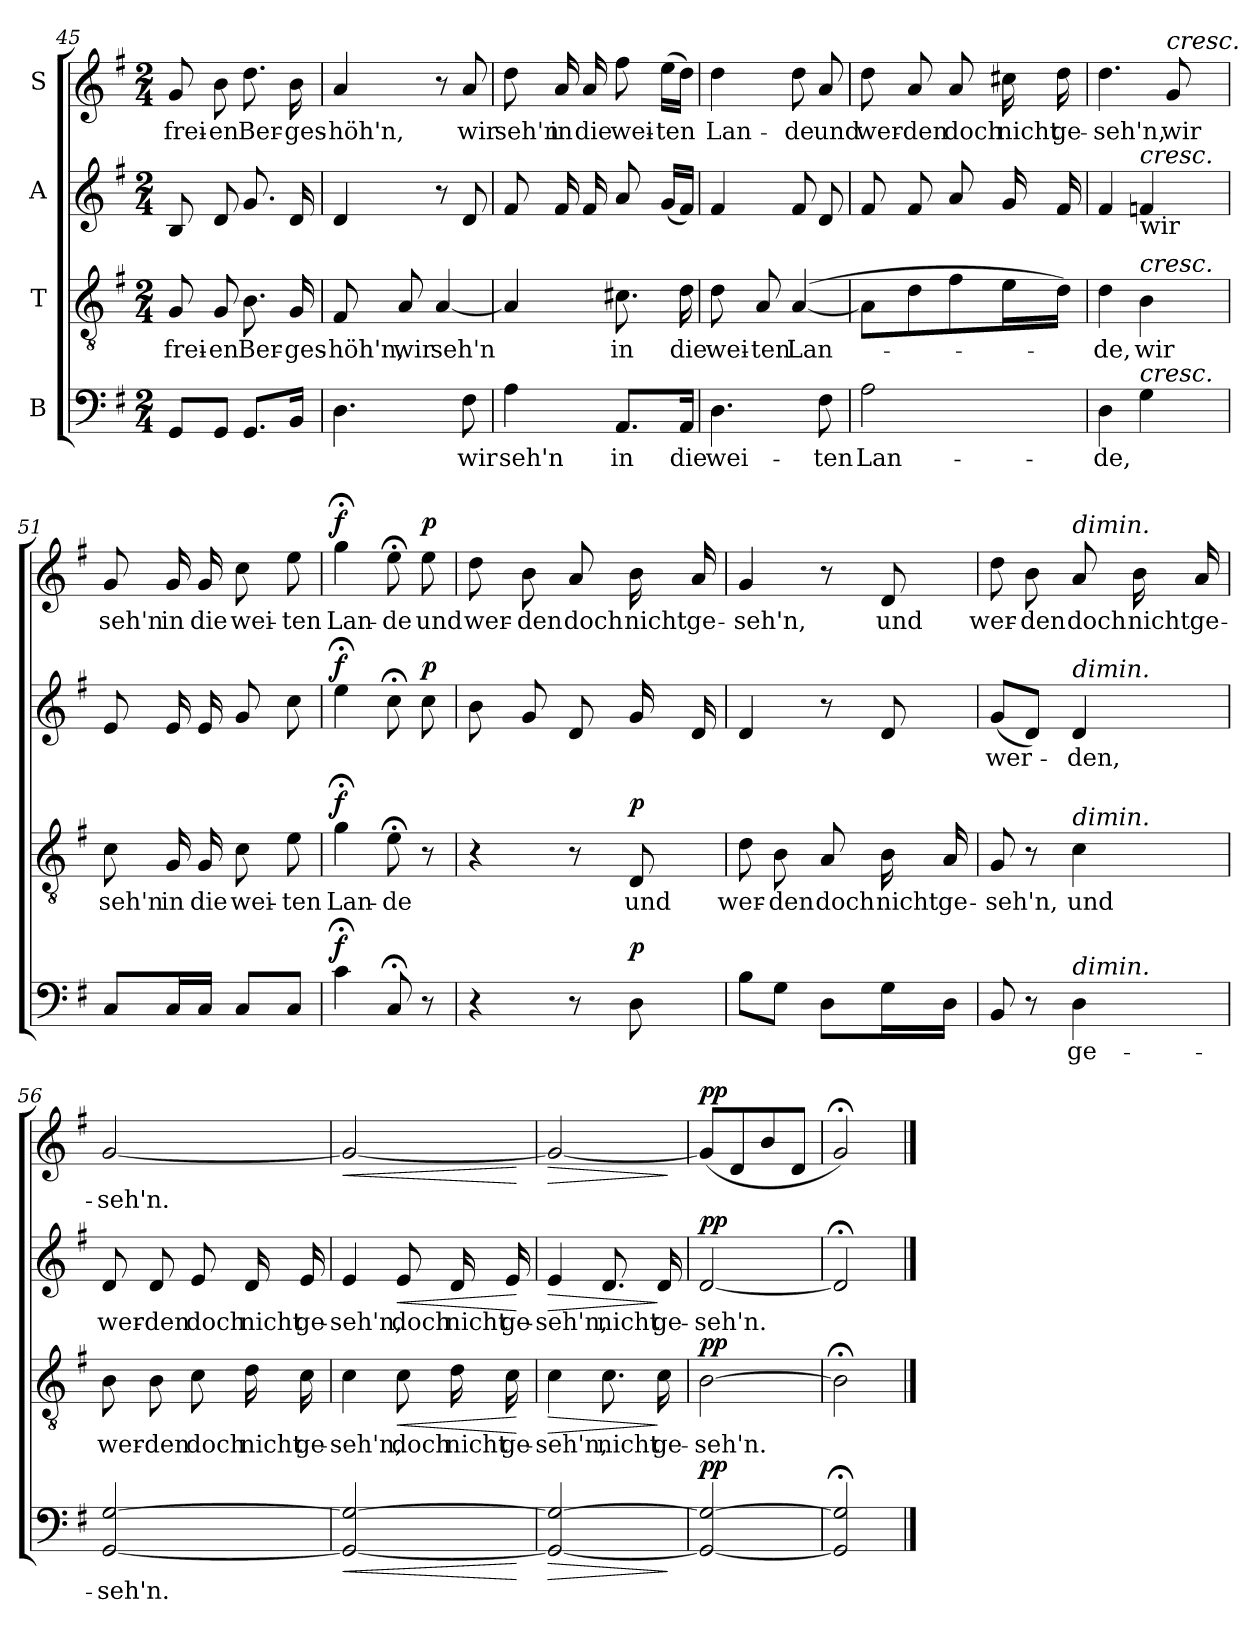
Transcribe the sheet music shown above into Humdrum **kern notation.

**kern	**text	**dynam	**kern	**text	**dynam	**kern	**text	**dynam	**kern	**text	**dynam
*part4	*part4	*part4	*part3	*part3	*part3	*part2	*part2	*part2	*part1	*part1	*part1
*staff4	*staff4	*staff4	*staff3	*staff3	*staff3	*staff2	*staff2	*staff2	*staff1	*staff1	*staff1
*I"B	*	*	*I"T	*	*	*I"A	*	*	*I"S	*	*
*clefF4	*	*	*clefGv2	*	*	*clefG2	*	*	*clefG2	*	*
*k[f#]	*	*	*k[f#]	*	*	*k[f#]	*	*	*k[f#]	*	*
*M2/4	*	*	*M2/4	*	*	*M2/4	*	*	*M2/4	*	*
=45	=45	=45	=45	=45	=45	=45	=45	=45	=45	=45	=45
8GG/L	.	.	8G/	frei-	.	8B/	.	.	8g/	frei-	.
8GG/J	.	.	8G/	-en	.	8d/	.	.	8b\	-en	.
8.GG/L	.	.	8.B\	Ber-	.	8.g/	.	.	8.dd\	Ber-	.
16BB/Jk	.	.	16G/	-ges-	.	16d/	.	.	16b\	-ges-	.
=46	=46	=46	=46	=46	=46	=46	=46	=46	=46	=46	=46
4.D\	.	.	8F#/	-höh'n,	.	4d/	.	.	4a/	-höh'n,	.
.	.	.	8A/	wir	.	.	.	.	.	.	.
.	.	.	[4A/	seh'n	.	8r	.	.	8r	.	.
8F#\	wir	.	.	.	.	8d/	.	.	8a/	wir	.
!!LO:LB:g=z
=47	=47	=47	=47	=47	=47	=47	=47	=47	=47	=47	=47
4A\	seh'n	.	4A/]	.	.	8f#/	.	.	8dd\	seh'n	.
.	.	.	.	.	.	16f#/	.	.	16a/	in	.
.	.	.	.	.	.	16f#/	.	.	16a/	die	.
8.AA/L	in	.	8.c#X\	in	.	8a/	.	.	8ff#\	wei-	.
.	.	.	.	.	.	(16g/LL	.	.	(16ee\LL	-ten	.
16AA/Jk	die	.	16d\	die	.	16f#/JJ)	.	.	16dd\JJ)	.	.
=48	=48	=48	=48	=48	=48	=48	=48	=48	=48	=48	=48
4.D\	wei-	.	8d\	wei-	.	4f#/	.	.	4dd\	Lan-	.
.	.	.	8A/	-ten	.	.	.	.	.	.	.
.	.	.	([4A/	Lan-	.	8f#/	.	.	8dd\	-de	.
8F#\	-ten	.	.	.	.	8d/	.	.	8a/	und	.
=49	=49	=49	=49	=49	=49	=49	=49	=49	=49	=49	=49
2A\	Lan-	.	8A\L]	.	.	8f#/	.	.	8dd\	wer-	.
.	.	.	8d\	.	.	8f#/	.	.	8a/	-den	.
.	.	.	8f#\	.	.	8a/	.	.	8a/	doch	.
.	.	.	16e\L	.	.	16g/	.	.	16cc#X\	nicht	.
.	.	.	16d\JJ)	.	.	16f#/	.	.	16dd\	ge-	.
=50	=50	=50	=50	=50	=50	=50	=50	=50	=50	=50	=50
4D\	-de,	.	4d\	-de,	.	4f#/	.	.	4.dd\	-seh'n,	.
!	!	!	!	!	!	!LO:TX:a:i:t=cresc.	!	!	!	!	!
!	!	!	!	!	!	!LO:TX:b:t=wir	!	!	!	!	!
!	!	!	!LO:TX:a:i:t=cresc.	!	!	!	!	!	!	!	!
!LO:TX:a:i:t=cresc.	!	!	!	!	!	!	!	!	!	!	!
4G\	.	.	4B\	wir	.	4fn/	.	.	.	.	.
!	!	!	!	!	!	!	!	!	!LO:TX:a:i:t=cresc.	!	!
.	.	.	.	.	.	.	.	.	8g/	wir	.
!!LO:LB:g=z
=51	=51	=51	=51	=51	=51	=51	=51	=51	=51	=51	=51
8C/L	.	.	8c\	seh'n	.	8e/	.	.	8g/	seh'n	.
16C/L	.	.	16G/	in	.	16e/	.	.	16g/	in	.
16C/JJ	.	.	16G/	die	.	16e/	.	.	16g/	die	.
8C/L	.	.	8c\	wei-	.	8g/	.	.	8cc\	wei-	.
8C/J	.	.	8e\	-ten	.	8cc\	.	.	8ee\	-ten	.
=52	=52	=52	=52	=52	=52	=52	=52	=52	=52	=52	=52
!	!	!LO:DY:a	!	!	!LO:DY:a	!	!	!LO:DY:a	!	!	!LO:DY:a
4c;\	.	f	4g;<\	Lan-	f	4ee;<\	.	f	4gg;<\	Lan-	f
8C;/	.	.	8e;<\	-de	.	8cc;<\	.	.	8ee;<\	-de	.
!	!	!	!	!	!	!	!	!LO:DY:a	!	!	!LO:DY:a
8r	.	.	8r	.	.	8cc\	.	p	8ee\	und	p
=53	=53	=53	=53	=53	=53	=53	=53	=53	=53	=53	=53
4r	.	.	4r	.	.	8b\	.	.	8dd\	wer-	.
.	.	.	.	.	.	8g/	.	.	8b\	-den	.
8r	.	.	8r	.	.	8d/	.	.	8a/	doch	.
!	!	!LO:DY:a	!	!	!LO:DY:a	!	!	!	!	!	!
8D\	.	p	8D/	und	p	16g/	.	.	16b\	nicht	.
.	.	.	.	.	.	16d/	.	.	16a/	ge-	.
=54	=54	=54	=54	=54	=54	=54	=54	=54	=54	=54	=54
8B\L	.	.	8d\	wer-	.	4d/	.	.	4g/	-seh'n,	.
8G\J	.	.	8B\	-den	.	.	.	.	.	.	.
8D\L	.	.	8A/	doch	.	8r	.	.	8r	.	.
16G\L	.	.	16B\	nicht	.	8d/	.	.	8d/	und	.
16D\JJ	.	.	16A/	ge-	.	.	.	.	.	.	.
!!LO:LB:g=z
=55	=55	=55	=55	=55	=55	=55	=55	=55	=55	=55	=55
8BB/	.	.	8G/	-seh'n,	.	(8g/L	wer-	.	8dd\	wer-	.
8r	.	.	8r	.	.	8d/J)	.	.	8b\	-den	.
!	!	!	!	!	!	!	!	!	!LO:TX:a:i:t=dimin.	!	!
!	!	!	!	!	!	!LO:TX:a:i:t=dimin.	!	!	!	!	!
!	!	!	!LO:TX:a:i:t=dimin.	!	!	!	!	!	!	!	!
!LO:TX:a:i:t=dimin.	!	!	!	!	!	!	!	!	!	!	!
4D\	ge-	.	4c\	und	.	4d/	-den,	.	8a/	doch	.
.	.	.	.	.	.	.	.	.	16b\	nicht	.
.	.	.	.	.	.	.	.	.	16a/	ge-	.
=56	=56	=56	=56	=56	=56	=56	=56	=56	=56	=56	=56
[2GG/ [2G/	-seh'n.	.	8B\	wer-	.	8d/	wer-	.	[2g/	-seh'n.	.
.	.	.	8B\	-den	.	8d/	-den	.	.	.	.
.	.	.	8c\	doch	.	8e/	doch	.	.	.	.
.	.	.	16d\	nicht	.	16d/	nicht	.	.	.	.
.	.	.	16c\	ge-	.	16e/	ge-	.	.	.	.
=57	=57	=57	=57	=57	=57	=57	=57	=57	=57	=57	=57
!	!	!LO:HP:b	!	!	!	!	!	!	!	!	!LO:HP:b
2GG/_ 2G/_	.	<	4c\	-seh'n,	.	4e/	-seh'n,	.	2g/_	.	<
!	!	!	!	!	!LO:HP:b	!	!	!LO:HP:b	!	!	!
.	.	.	8c\	doch	<	8e/	doch	<	.	.	.
.	.	.	16d\	nicht	.	16d/	nicht	.	.	.	.
.	.	.	16c\	ge-	.	16e/	ge-	.	.	.	.
.	.	[	.	.	[	.	.	[	.	.	[
=58	=58	=58	=58	=58	=58	=58	=58	=58	=58	=58	=58
!	!	!LO:HP:b	!	!	!LO:HP:b	!	!	!LO:HP:b	!	!	!LO:HP:b
2GG/_ 2G/_	.	>	4c\	-seh'n,	>	4e/	-seh'n,	>	2g/_	.	>
.	.	.	8.c\	nicht	.	8.d/	nicht	.	.	.	.
.	.	.	16c\	ge-	]	16d/	ge-	]	.	.	.
.	.	]	.	.	.	.	.	.	.	.	]
=59	=59	=59	=59	=59	=59	=59	=59	=59	=59	=59	=59
!	!	!LO:DY:a	!	!	!LO:DY:a	!	!	!LO:DY:a	!	!	!LO:DY:a
2GG/_ 2G/_	.	pp	[2B\	-seh'n.	pp	[2d/	-seh'n.	pp	(8g/L]	.	pp
.	.	.	.	.	.	.	.	.	8d/	.	.
.	.	.	.	.	.	.	.	.	8b/	.	.
.	.	.	.	.	.	.	.	.	8d/J	.	.
=60	=60	=60	=60	=60	=60	=60	=60	=60	=60	=60	=60
2GG/];< 2G/];<	.	.	2B;<\]	.	.	2d;</]	.	.	2g;</)	.	.
==	==	==	==	==	==	==	==	==	==	==	==
*-	*-	*-	*-	*-	*-	*-	*-	*-	*-	*-	*-
